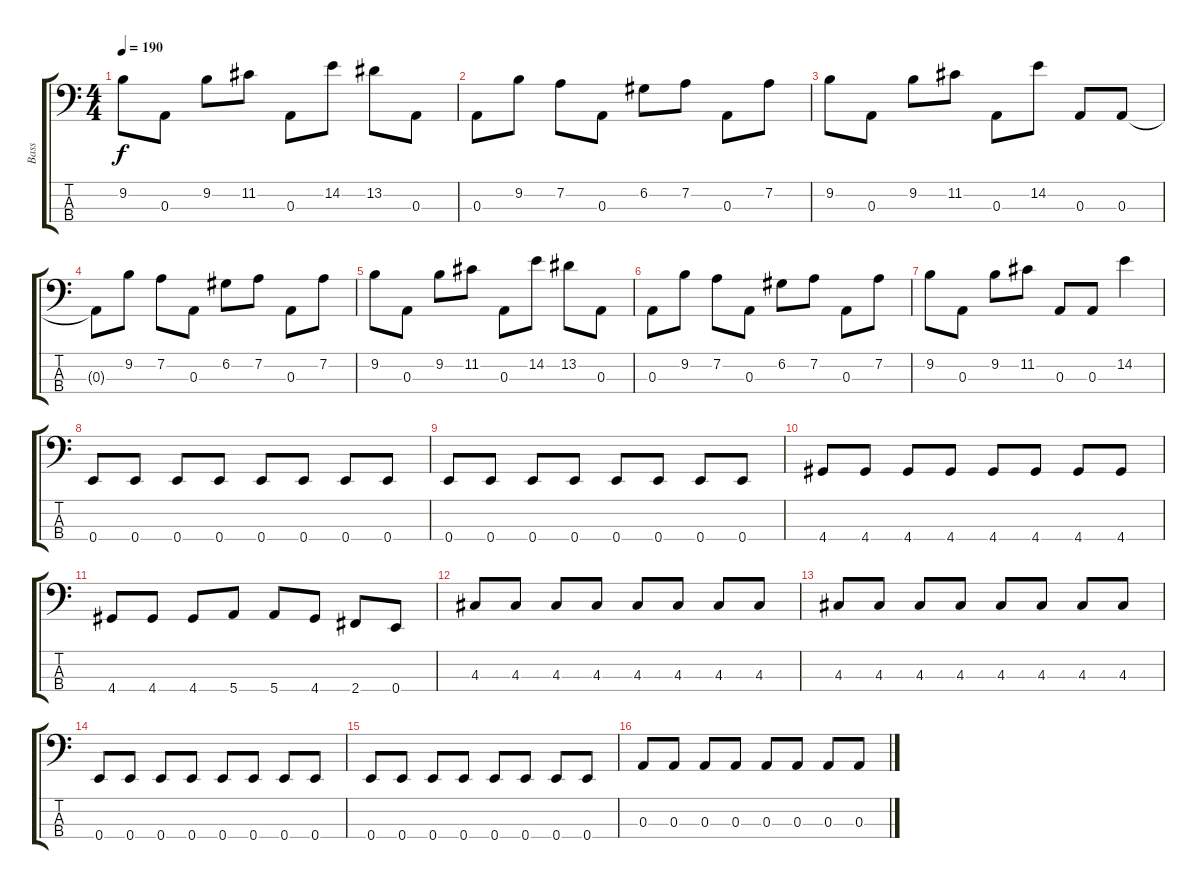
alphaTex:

\track ("Bass" "Bass") {instrument electricbasspick}
\staff {score tabs}
\tuning (G2 D2 A1 E1) {hide}
\ts (4 4)
\tempo 190
\clef f4
\ks c
9.2.8{dy f} 0.3.8 9.2.8 11.2.8 0.3.8 14.2.8 13.2.8 0.3.8 |
0.3.8 9.2.8 7.2.8 0.3.8 6.2.8 7.2.8 0.3.8 7.2.8 |
9.2.8 0.3.8 9.2.8 11.2.8 0.3.8 14.2.8 0.3.8 0.3.8 |
0.3{t}.8 9.2.8 7.2.8 0.3.8 6.2.8 7.2.8 0.3.8 7.2.8 |
9.2.8 0.3.8 9.2.8 11.2.8 0.3.8 14.2.8 13.2.8 0.3.8 |
0.3.8 9.2.8 7.2.8 0.3.8 6.2.8 7.2.8 0.3.8 7.2.8 |
9.2.8 0.3.8 9.2.8 11.2.8 0.3.8 0.3.8 14.2.4 |
0.4.8 0.4.8 0.4.8 0.4.8 0.4.8 0.4.8 0.4.8 0.4.8 |
0.4.8 0.4.8 0.4.8 0.4.8 0.4.8 0.4.8 0.4.8 0.4.8 |
4.4.8 4.4.8 4.4.8 4.4.8 4.4.8 4.4.8 4.4.8 4.4.8 |
4.4.8 4.4.8 4.4.8 5.4.8 5.4.8 4.4.8 2.4.8 0.4.8 |
4.3.8 4.3.8 4.3.8 4.3.8 4.3.8 4.3.8 4.3.8 4.3.8 |
4.3.8 4.3.8 4.3.8 4.3.8 4.3.8 4.3.8 4.3.8 4.3.8 |
0.4.8 0.4.8 0.4.8 0.4.8 0.4.8 0.4.8 0.4.8 0.4.8 |
0.4.8 0.4.8 0.4.8 0.4.8 0.4.8 0.4.8 0.4.8 0.4.8 |
0.3.8 0.3.8 0.3.8 0.3.8 0.3.8 0.3.8 0.3.8 0.3.8
